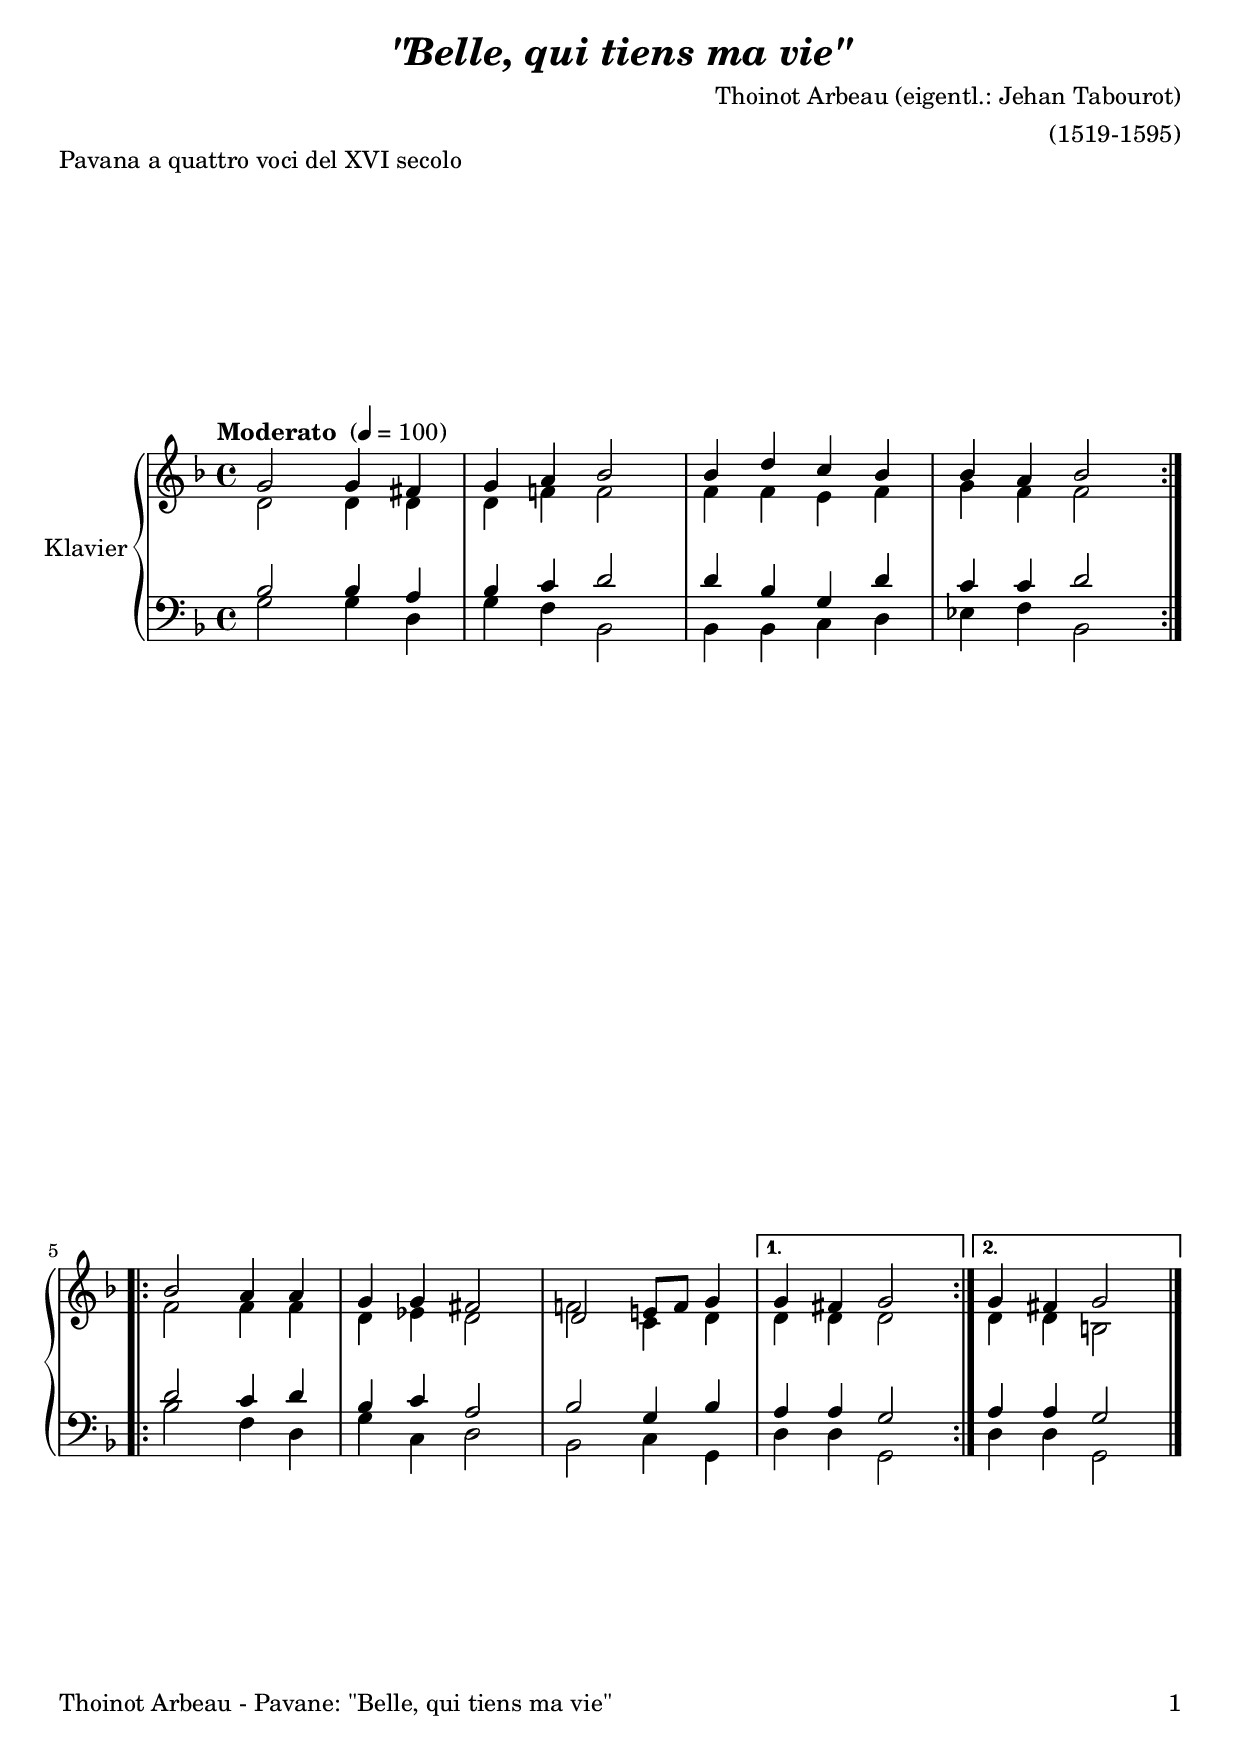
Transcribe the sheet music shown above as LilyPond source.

\version "2.24.1"
\include "deutsch.ly"

#(set-global-staff-size 21)

\header {
  title       = \markup \bold \italic "\"Belle, qui tiens ma vie\""
  composer    = "Thoinot Arbeau (eigentl.: Jehan Tabourot)"
  arranger    = "(1519-1595)"
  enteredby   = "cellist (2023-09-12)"
  piece       = "Pavana a quattro voci del XVI secolo"
}

voiceconsts = {
  \key d \minor
  \time 4/4
%  \numericTimeSignature
  \compressEmptyMeasures
  % Set default beaming for all staves
%  \set Timing.beamExceptions = #'()
%  \set Timing.baseMoment     = #(ly:make-moment 1 4)
%  \set Timing.beatStructure  = #'(1 1 1)
  \tempo "Moderato " 4=100
}

mikl = "harpsichord"
% mikl = "bright acoustic"
% mikl = "church organ"

atem = \mark \markup \box \italic "a tempo"
dcaf = \mark \markup \box \italic "D.C. al Fine"
fine = \mark \markup \box \italic "Fine"
rit  = \mark \markup \box \italic "rit."

va = \relative c'' {
  \voiceconsts

  \repeat volta 2 {
    g2 g4 fis
    g a b2
    b4 d c b
    b a b2
  }

  \repeat volta 2 {
    b2 a4 a
    g g fis2

    d e!8 f g4
  }
  \alternative {
    { g fis g2 }
    { g4 fis g2 }
  } \bar "|."
}

vb = \relative c' {
  \voiceconsts

  \repeat volta 2 {
    d2 d4 d
    d f! f2
    f4 f e f
    g f f2
  }

  \repeat volta 2 {
    f f4 f
    d es d2

    f! c4 d
  }
  \alternative {
    { d d d2 }
    { d4 d h2 }
  } \bar "|."
}

vc = \relative c' {
  \voiceconsts
  \clef "bass"
  
  \repeat volta 2 {
    b2 b4 a
    b c d2
    d4 b g d'
    c c d2
  }

  \repeat volta 2 {
    d c4 d
    b c a2

    b g4 b
  }
  \alternative {
    { a a g2 }
    { a4 a g2 }
  } \bar "|."
}

vd = \relative c' {
  \voiceconsts
  \clef "bass"
  
  \repeat volta 2 {
    g2 g4 d
    g f b,2
    b4 b c d
    es f b,2
  }

  \repeat volta 2 {
    b' f4 d
    g c, d2

    b c4 g
  }
  \alternative {
    { d' d g,2 }
    { d'4 d g,2 }
  } \bar "|."
}


music = \new PianoStaff <<
  \set PianoStaff.midiInstrument = \mikl
  \set PianoStaff.instrumentName = \markup \center-column { "Klavier" }
  <<
    \new Staff {
      \transpose d d { << \va \\ \vb >> }
    }
%    \new Dynamics \vdy
    \new Staff {
      \transpose d d { << \vc \\ \vd >> }
    }
  >>  
>>

\book {
   \paper {
    print-page-number = ##t
    print-first-page-number = ##t
    ragged-last-bottom = ##f
    oddHeaderMarkup = \markup \null
    evenHeaderMarkup = \markup \null
    oddFooterMarkup = \markup {
      \fill-line {
        \if \should-print-page-number
        "Thoinot Arbeau - Pavane: \"Belle, qui tiens ma vie\"" \fromproperty #'page:page-number-string
      }
    }
    evenFooterMarkup = \oddFooterMarkup
  } \score {
    \music
    \layout {}
  }

  \score {
    \unfoldRepeats \music

    \midi {
      \context {
        \Score
      }
    }
  }
}
